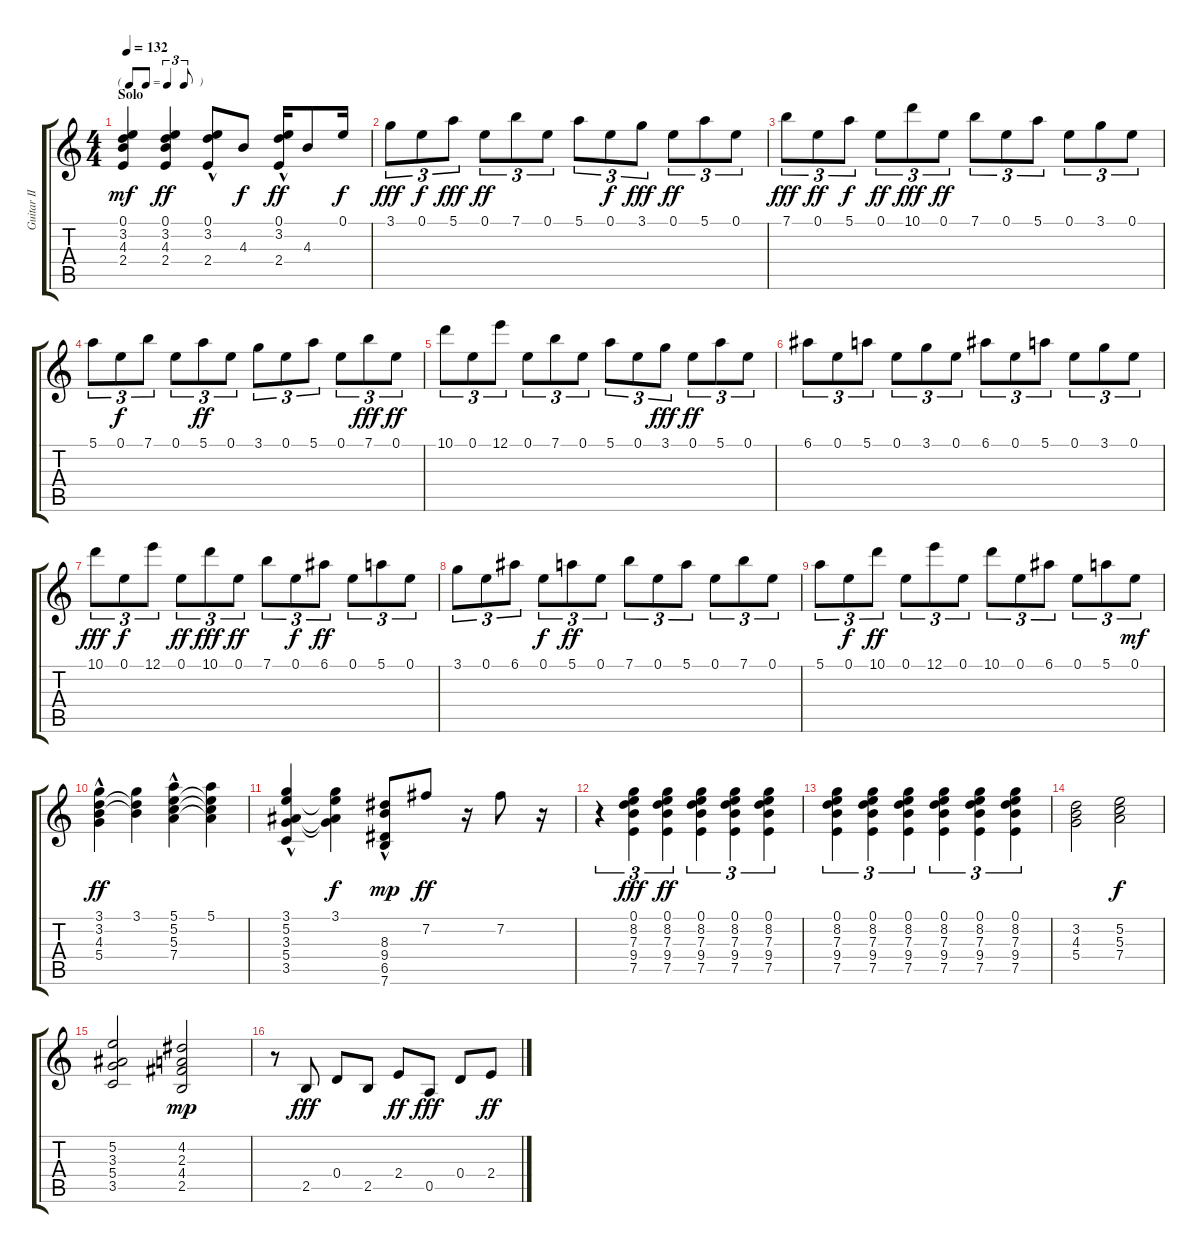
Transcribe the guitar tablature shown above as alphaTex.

\track ("Guitar II" "Guitar II") {instrument acousticguitarsteel}
\staff {score tabs}
\tuning (E4 B3 G3 D3 A2 E2) {hide}
\ts (4 4)
\tf triplet8th
\section ("" "Solo")
\tempo 132
\clef g2
\ks c
(0.1 3.2 4.3 2.4).4{dy mf} (0.1 3.2 4.3 2.4).4{dy ff} (0.1{hac} 3.2{hac} 2.4{hac}).8 4.3.8{dy f} (0.1{hac} 3.2 2.4{hac}).16{dy ff} 4.3.8 0.1.16{dy f} |
3.1.8{tu (3 2) dy fff} 0.1.8{tu (3 2) dy f} 5.1.8{tu (3 2) dy fff} 0.1.8{tu (3 2) dy ff} 7.1.8{tu (3 2)} 0.1.8{tu (3 2)} 5.1.8{tu (3 2)} 0.1.8{tu (3 2) dy f} 3.1.8{tu (3 2) dy fff} 0.1.8{tu (3 2) dy ff} 5.1.8{tu (3 2)} 0.1.8{tu (3 2)} |
7.1.8{tu (3 2) dy fff} 0.1.8{tu (3 2) dy ff} 5.1.8{tu (3 2) dy f} 0.1.8{tu (3 2) dy ff} 10.1.8{tu (3 2) dy fff} 0.1.8{tu (3 2) dy ff} 7.1.8{tu (3 2)} 0.1.8{tu (3 2)} 5.1.8{tu (3 2)} 0.1.8{tu (3 2)} 3.1.8{tu (3 2)} 0.1.8{tu (3 2)} |
5.1.8{tu (3 2)} 0.1.8{tu (3 2) dy f} 7.1.8{tu (3 2)} 0.1.8{tu (3 2)} 5.1.8{tu (3 2) dy ff} 0.1.8{tu (3 2)} 3.1.8{tu (3 2)} 0.1.8{tu (3 2)} 5.1.8{tu (3 2)} 0.1.8{tu (3 2)} 7.1.8{tu (3 2) dy fff} 0.1.8{tu (3 2) dy ff} |
10.1.8{tu (3 2)} 0.1.8{tu (3 2)} 12.1.8{tu (3 2)} 0.1.8{tu (3 2)} 7.1.8{tu (3 2)} 0.1.8{tu (3 2)} 5.1.8{tu (3 2)} 0.1.8{tu (3 2)} 3.1.8{tu (3 2) dy fff} 0.1.8{tu (3 2) dy ff} 5.1.8{tu (3 2)} 0.1.8{tu (3 2)} |
6.1.8{tu (3 2)} 0.1.8{tu (3 2)} 5.1.8{tu (3 2)} 0.1.8{tu (3 2)} 3.1.8{tu (3 2)} 0.1.8{tu (3 2)} 6.1.8{tu (3 2)} 0.1.8{tu (3 2)} 5.1.8{tu (3 2)} 0.1.8{tu (3 2)} 3.1.8{tu (3 2)} 0.1.8{tu (3 2)} |
10.1.8{tu (3 2) dy fff} 0.1.8{tu (3 2) dy f} 12.1.8{tu (3 2)} 0.1.8{tu (3 2) dy ff} 10.1.8{tu (3 2) dy fff} 0.1.8{tu (3 2) dy ff} 7.1.8{tu (3 2)} 0.1.8{tu (3 2) dy f} 6.1.8{tu (3 2) dy ff} 0.1.8{tu (3 2)} 5.1.8{tu (3 2)} 0.1.8{tu (3 2)} |
3.1.8{tu (3 2)} 0.1.8{tu (3 2)} 6.1.8{tu (3 2)} 0.1.8{tu (3 2) dy f} 5.1.8{tu (3 2) dy ff} 0.1.8{tu (3 2)} 7.1.8{tu (3 2)} 0.1.8{tu (3 2)} 5.1.8{tu (3 2)} 0.1.8{tu (3 2)} 7.1.8{tu (3 2)} 0.1.8{tu (3 2)} |
5.1.8{tu (3 2)} 0.1.8{tu (3 2) dy f} 10.1.8{tu (3 2) dy ff} 0.1.8{tu (3 2)} 12.1.8{tu (3 2)} 0.1.8{tu (3 2)} 10.1.8{tu (3 2)} 0.1.8{tu (3 2)} 6.1.8{tu (3 2)} 0.1.8{tu (3 2)} 5.1.8{tu (3 2)} 0.1.8{tu (3 2) dy mf} |
(3.1{hac} 3.2 4.3 5.4).4{dy ff} (3.1 3.2{t} 4.3{t}).4 (5.1{hac} 5.2{hac} 5.3{hac} 7.4{hac}).4 (5.1 5.2{t} 5.3{t} 7.4{t}).4 |
(3.1{hac} 5.2{hac} 3.3{hac} 5.4{hac} 3.5{hac}).4 (3.1 5.2{t} 3.3{t} 5.4{t}).4{dy f} (8.3{hac} 9.4{hac} 6.5{hac} 7.6{hac}).8{dy mp} 7.2.8{dy ff} r.16 7.2.8 r.16 |
r.4{tu (3 2)} (0.1 8.2 7.3 9.4 7.5).4{tu (3 2) dy fff} (0.1 8.2 7.3 9.4 7.5).4{tu (3 2) dy ff} (0.1 8.2 7.3 9.4 7.5).4{tu (3 2)} (0.1 8.2 7.3 9.4 7.5).4{tu (3 2)} (0.1 8.2 7.3 9.4 7.5).4{tu (3 2)} |
(0.1 8.2 7.3 9.4 7.5).4{tu (3 2)} (0.1 8.2 7.3 9.4 7.5).4{tu (3 2)} (0.1 8.2 7.3 9.4 7.5).4{tu (3 2)} (0.1 8.2 7.3 9.4 7.5).4{tu (3 2)} (0.1 8.2 7.3 9.4 7.5).4{tu (3 2)} (0.1 8.2 7.3 9.4 7.5).4{tu (3 2)} |
(3.2 4.3 5.4).2 (5.2 5.3 7.4).2{dy f} |
(5.2 3.3 5.4 3.5).2 (4.2 2.3 4.4 2.5).2{dy mp} |
r.8 2.5.8{dy fff} 0.4.8 2.5.8 2.4.8{dy ff} 0.5.8{dy fff} 0.4.8 2.4.8{dy ff}
